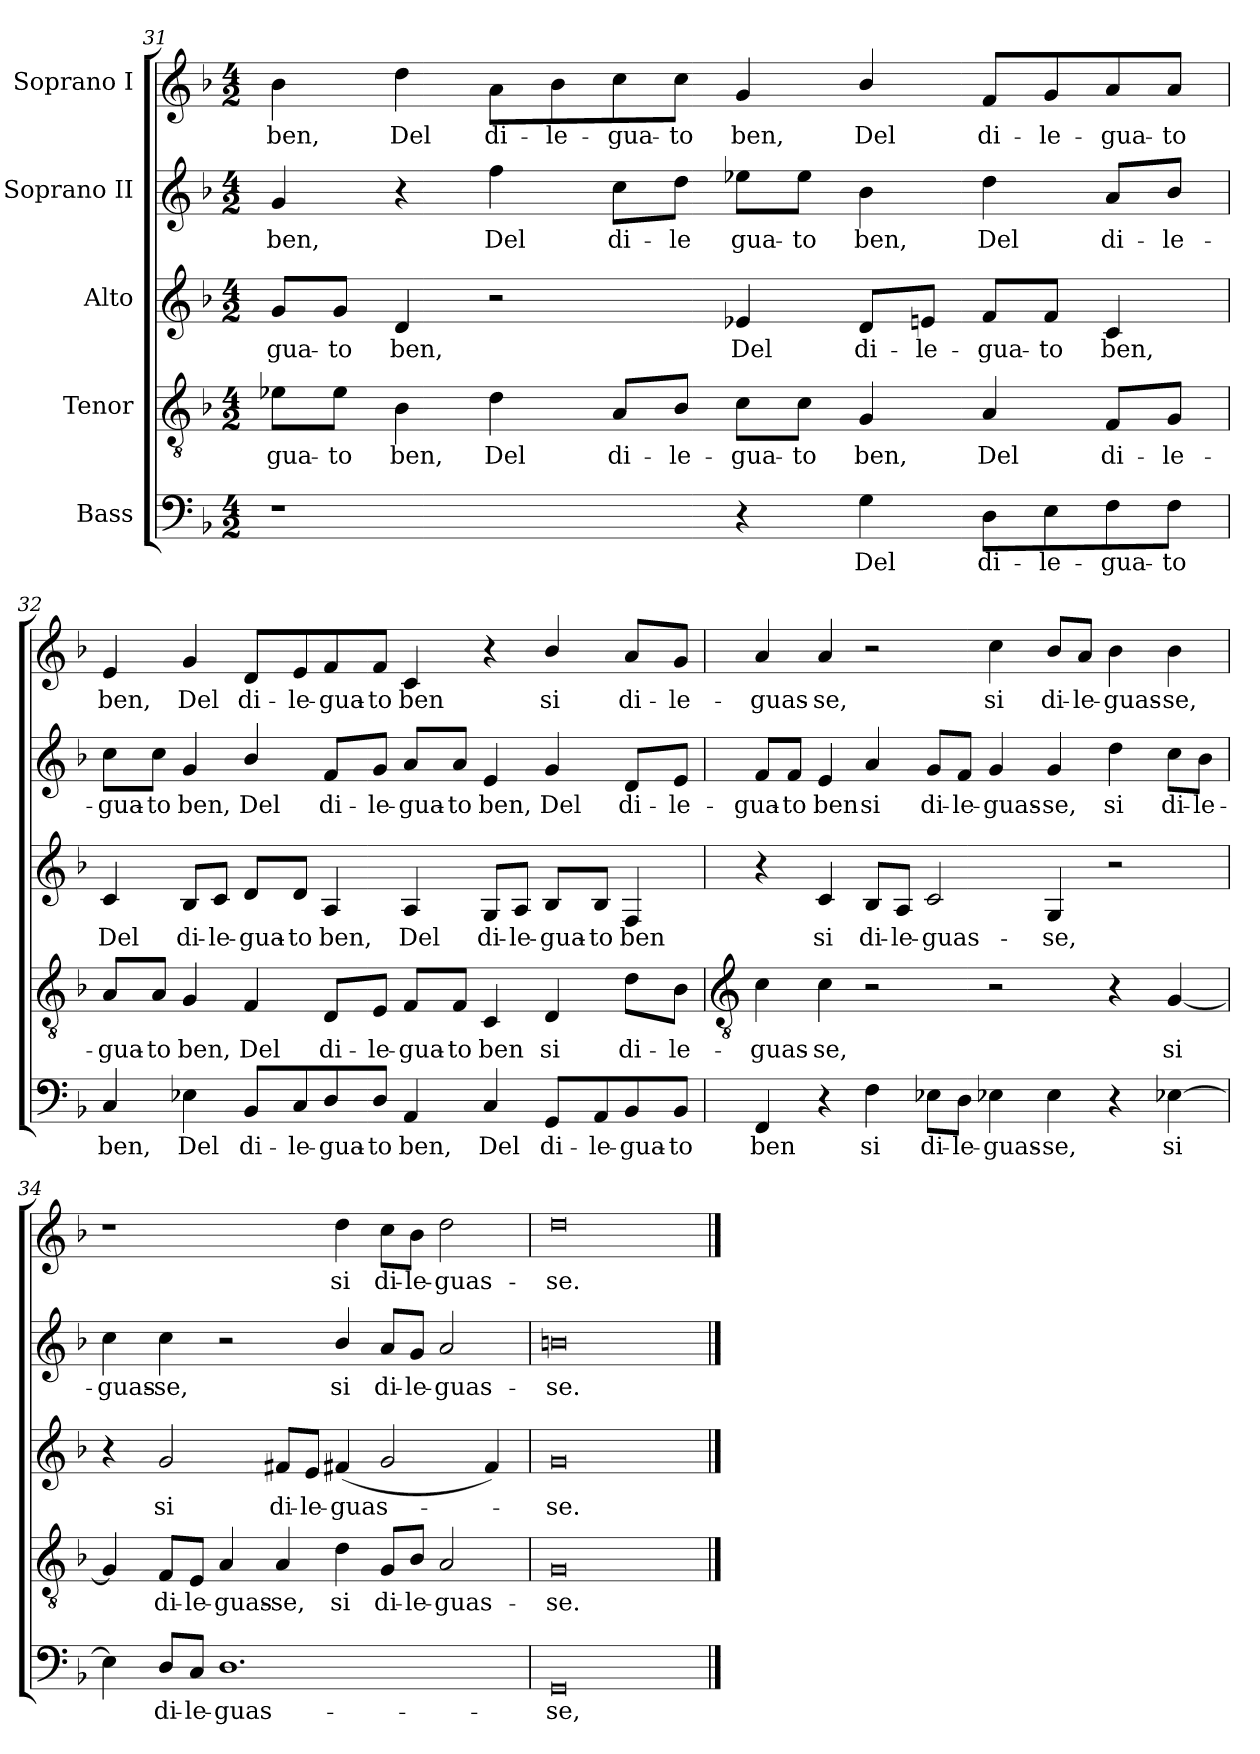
**kern	**text	**kern	**text	**kern	**text	**kern	**text	**kern	**text
*part5	*part5	*part4	*part4	*part3	*part3	*part2	*part2	*part1	*part1
*staff5	*staff5	*staff4	*staff4	*staff3	*staff3	*staff2	*staff2	*staff1	*staff1
*I"Bass	*	*I"Tenor	*	*I"Alto	*	*I"Soprano II	*	*I"Soprano I	*
!!LO:LB:g=z
*clefF4	*	*clefGv2	*	*clefG2	*	*clefG2	*	*clefG2	*
*k[b-]	*	*k[b-]	*	*k[b-]	*	*k[b-]	*	*k[b-]	*
*F:	*	*F:	*	*F:	*	*F:	*	*F:	*
*M4/2	*	*M4/2	*	*M4/2	*	*M4/2	*	*M4/2	*
=31	=31	=31	=31	=31	=31	=31	=31	=31	=31
!	!	!	!LO:LY:b	!	!LO:LY:b	!	!LO:LY:b	!	!LO:LY:b
1r	.	8e-X\L	-gua-	8g/L	-gua-	4g	ben,	4b-	ben,
!	!	!	!LO:LY:b	!	!LO:LY:b	!	!	!	!
.	.	8e-\J	-to	8g/J	-to	.	.	.	.
!	!	!	!LO:LY:b	!	!LO:LY:b	!	!	!	!LO:LY:b
.	.	4B-	ben,	4d	ben,	4r	.	4dd	Del
!	!	!	!LO:LY:b	!	!	!	!LO:LY:b	!	!LO:LY:b
.	.	4d	Del	2r	.	4ff	Del	8a\L	di-
!	!	!	!	!	!	!	!	!	!LO:LY:b
.	.	.	.	.	.	.	.	8b-\	-le-
!	!	!	!LO:LY:b	!	!	!	!LO:LY:b	!	!LO:LY:b
.	.	8A/L	di-	.	.	8cc\L	di-	8cc\	-gua-
!	!	!	!LO:LY:b	!	!	!	!LO:LY:b	!	!LO:LY:b
.	.	8B-/J	-le-	.	.	8dd\J	-le	8cc\J	-to
!	!	!	!LO:LY:b	!	!LO:LY:b	!	!LO:LY:b	!	!LO:LY:b
4r	.	8c\L	-gua-	4e-X	Del	8ee-X\L	gua-	4g	ben,
!	!	!	!LO:LY:b	!	!	!	!LO:LY:b	!	!
.	.	8c\J	-to	.	.	8ee-\J	-to	.	.
!	!LO:LY:b	!	!LO:LY:b	!	!LO:LY:b	!	!LO:LY:b	!	!LO:LY:b
4G	Del	4G	ben,	8d/L	di-	4b-	ben,	4b-/	Del
!	!	!	!	!	!LO:LY:b	!	!	!	!
.	.	.	.	8en/J	-le-	.	.	.	.
!	!LO:LY:b	!	!LO:LY:b	!	!LO:LY:b	!	!LO:LY:b	!	!LO:LY:b
8D\L	di-	4A	Del	8f/L	-gua-	4dd	Del	8f/L	di-
!	!LO:LY:b	!	!	!	!LO:LY:b	!	!	!	!LO:LY:b
8E\	-le-	.	.	8f/J	-to	.	.	8g/	-le-
!	!LO:LY:b	!	!LO:LY:b	!	!LO:LY:b	!	!LO:LY:b	!	!LO:LY:b
8F\	-gua-	8F/L	di-	4c	ben,	8a/L	di-	8a/	-gua-
!	!LO:LY:b	!	!LO:LY:b	!	!	!	!LO:LY:b	!	!LO:LY:b
8F\J	-to	8G/J	-le-	.	.	8b-/J	-le-	8a/J	-to
=32	=32	=32	=32	=32	=32	=32	=32	=32	=32
!	!LO:LY:b	!	!LO:LY:b	!	!LO:LY:b	!	!LO:LY:b	!	!LO:LY:b
4C	ben,	8A/L	-gua-	4c	Del	8cc\L	-gua-	4e	ben,
!	!	!	!LO:LY:b	!	!	!	!LO:LY:b	!	!
.	.	8A/J	-to	.	.	8cc\J	-to	.	.
!	!LO:LY:b	!	!LO:LY:b	!	!LO:LY:b	!	!LO:LY:b	!	!LO:LY:b
4E-X	Del	4G	ben,	8B-/L	di-	4g	ben,	4g	Del
!	!	!	!	!	!LO:LY:b	!	!	!	!
.	.	.	.	8c/J	-le-	.	.	.	.
!	!LO:LY:b	!	!LO:LY:b	!	!LO:LY:b	!	!LO:LY:b	!	!LO:LY:b
8BB-/L	di-	4F	Del	8d/L	-gua-	4b-/	Del	8d/L	di-
!	!LO:LY:b	!	!	!	!LO:LY:b	!	!	!	!LO:LY:b
8C/	-le-	.	.	8d/J	-to	.	.	8e/	-le-
!	!LO:LY:b	!	!LO:LY:b	!	!LO:LY:b	!	!LO:LY:b	!	!LO:LY:b
8D/	-gua-	8D/L	di-	4A	ben,	8f/L	di-	8f/	-gua-
!	!LO:LY:b	!	!LO:LY:b	!	!	!	!LO:LY:b	!	!LO:LY:b
8D/J	-to	8E/J	-le-	.	.	8g/J	-le-	8f/J	-to
!	!LO:LY:b	!	!LO:LY:b	!	!LO:LY:b	!	!LO:LY:b	!	!LO:LY:b
4AA	ben,	8F/L	-gua-	4A	Del	8a/L	-gua-	4c	ben
!	!	!	!LO:LY:b	!	!	!	!LO:LY:b	!	!
.	.	8F/J	-to	.	.	8a/J	-to	.	.
!	!LO:LY:b	!	!LO:LY:b	!	!LO:LY:b	!	!LO:LY:b	!	!
4C	Del	4C	ben	8G/L	di-	4e	ben,	4r	.
!	!	!	!	!	!LO:LY:b	!	!	!	!
.	.	.	.	8A/J	-le-	.	.	.	.
!	!LO:LY:b	!	!LO:LY:b	!	!LO:LY:b	!	!LO:LY:b	!	!LO:LY:b
8GG/L	di-	4D	si	8B-/L	-gua-	4g	Del	4b-/	si
!	!LO:LY:b	!	!	!	!LO:LY:b	!	!	!	!
8AA/	-le-	.	.	8B-/J	-to	.	.	.	.
!	!LO:LY:b	!	!LO:LY:b	!	!LO:LY:b	!	!LO:LY:b	!	!LO:LY:b
8BB-/	-gua-	8d\L	di-	4F	ben	8d/L	di-	8a/L	di-
!	!LO:LY:b	!	!LO:LY:b	!	!	!	!LO:LY:b	!	!LO:LY:b
8BB-/J	-to	8B-\J	-le-	.	.	8e/J	-le-	8g/J	-le-
!!LO:LB:g=z
=33	=33	=33	=33	=33	=33	=33	=33	=33	=33
*	*	*clefGv2	*	*	*	*	*	*	*
!	!LO:LY:b	!	!LO:LY:b	!	!	!	!LO:LY:b	!	!LO:LY:b
4FF	ben	4c	-guas-	4r	.	8f/L	-gua-	4a	-guas-
!	!	!	!	!	!	!	!LO:LY:b	!	!
.	.	.	.	.	.	8f/J	-to	.	.
!	!	!	!LO:LY:b	!	!LO:LY:b	!	!LO:LY:b	!	!LO:LY:b
4r	.	4c	-se,	4c	si	4e	ben	4a	-se,
!	!LO:LY:b	!	!	!	!LO:LY:b	!	!LO:LY:b	!	!
4F	si	2r	.	8B-/L	di-	4a	si	2r	.
!	!	!	!	!	!LO:LY:b	!	!	!	!
.	.	.	.	8A/J	-le-	.	.	.	.
!	!LO:LY:b	!	!	!	!LO:LY:b	!	!LO:LY:b	!	!
8E-X\L	di-	.	.	2c	-guas-	8g/L	di-	.	.
!	!LO:LY:b	!	!	!	!	!	!LO:LY:b	!	!
8D\J	-le-	.	.	.	.	8f/J	-le-	.	.
!	!LO:LY:b	!	!	!	!	!	!LO:LY:b	!	!LO:LY:b
4E-X	-guas-	2r	.	.	.	4g	-guas-	4cc	si
!	!LO:LY:b	!	!	!	!LO:LY:b	!	!LO:LY:b	!	!LO:LY:b
4E-	-se,	.	.	4G	-se,	4g	-se,	8b-/L	di-
!	!	!	!	!	!	!	!	!	!LO:LY:b
.	.	.	.	.	.	.	.	8a/J	-le-
!	!	!	!	!	!	!	!LO:LY:b	!	!LO:LY:b
4r	.	4r	.	2r	.	4dd	si	4b-	-guas-
!	!LO:LY:b	!	!LO:LY:b	!	!	!	!LO:LY:b	!	!LO:LY:b
[4E-X	si	[4G	si	.	.	8cc\L	di-	4b-	-se,
!	!	!	!	!	!	!	!LO:LY:b	!	!
.	.	.	.	.	.	8b-\J	-le-	.	.
=34	=34	=34	=34	=34	=34	=34	=34	=34	=34
!	!	!	!	!	!	!	!LO:LY:b	!	!
4E-]	.	4G]	.	4r	.	4cc	-guas-	1r	.
!	!LO:LY:b	!	!LO:LY:b	!	!LO:LY:b	!	!LO:LY:b	!	!
8D/L	di-	8F/L	di-	2g	si	4cc	-se,	.	.
!	!LO:LY:b	!	!LO:LY:b	!	!	!	!	!	!
8C/J	-le-	8E/J	-le-	.	.	.	.	.	.
!	!LO:LY:b	!	!LO:LY:b	!	!	!	!	!	!
1.D	-guas-	4A	-guas-	.	.	2r	.	.	.
!	!	!	!LO:LY:b	!	!LO:LY:b	!	!	!	!
.	.	4A	-se,	8f#X/L	di-	.	.	.	.
!	!	!	!	!	!LO:LY:b	!	!	!	!
.	.	.	.	8e/J	-le-	.	.	.	.
!	!	!	!LO:LY:b	!	!LO:LY:b	!	!LO:LY:b	!	!LO:LY:b
.	.	4d	si	(<4f#X	-guas-	4b-/	si	4dd	si
!	!	!	!LO:LY:b	!	!	!	!LO:LY:b	!	!LO:LY:b
.	.	8G/L	di-	2g	.	8a/L	di-	8cc\L	di-
!	!	!	!LO:LY:b	!	!	!	!LO:LY:b	!	!LO:LY:b
.	.	8B-/J	-le-	.	.	8g/J	-le-	8b-\J	-le-
!	!	!	!LO:LY:b	!	!	!	!LO:LY:b	!	!LO:LY:b
.	.	2A	-guas-	.	.	2a	-guas-	2dd	-guas-
.	.	.	.	4f#)	.	.	.	.	.
=35	=35	=35	=35	=35	=35	=35	=35	=35	=35
!	!LO:LY:b	!	!LO:LY:b	!	!LO:LY:b	!	!LO:LY:b	!	!LO:LY:b
0GG	-se,	0G	-se.	0g	se.	0bn	-se.	0dd	-se.
==	==	==	==	==	==	==	==	==	==
*-	*-	*-	*-	*-	*-	*-	*-	*-	*-
